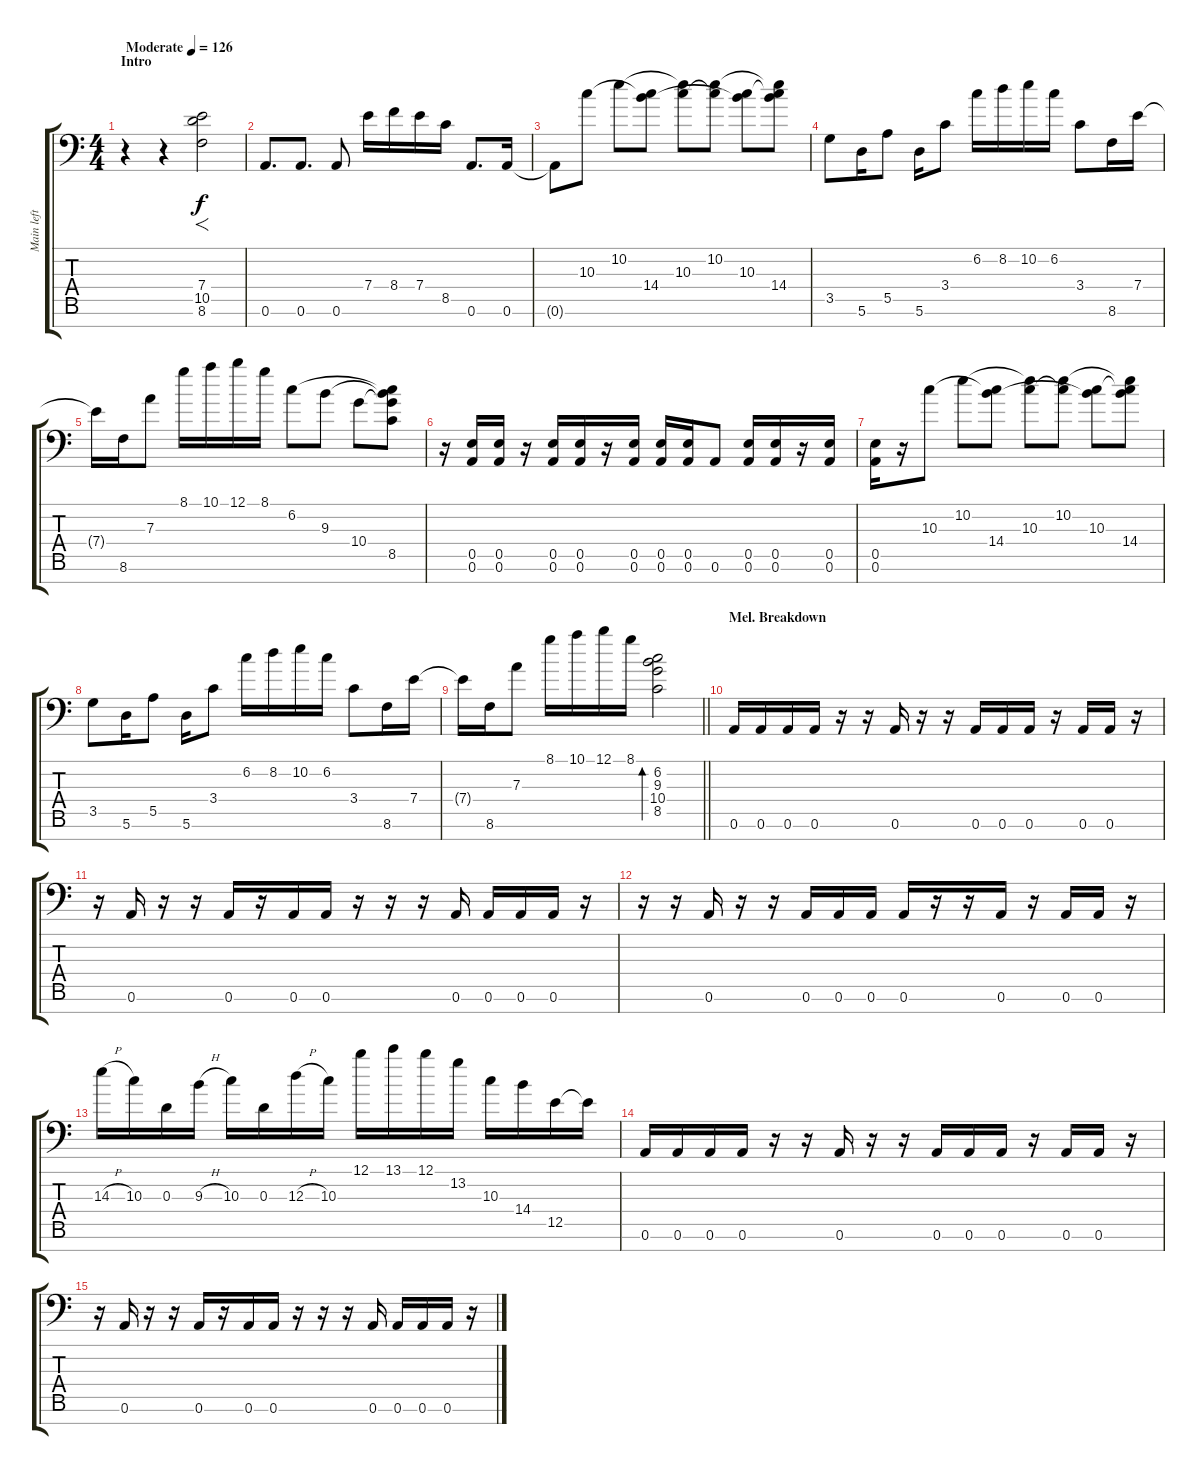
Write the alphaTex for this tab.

\track ("Main left" "Main left") {instrument distortionguitar}
\staff {score tabs}
\tuning (B3 Gb3 D3 A2 E2 A1 E1) {hide}
\ts (4 4)
\section ("" "Intro")
\tempo (126 "Moderate")
\clef f4
\ks aminor
r.4{dy f instrument distortionguitar} r.4 (7.4 10.5 8.6).2{f instrument overdrivenguitar} |
0.6.8{d instrument distortionguitar} 0.6.8{d} 0.6.8 7.4.16 8.4.16 7.4.16 8.5.16 0.6.8{d} 0.6.16 |
0.6{t}.8 10.3.8 10.2.8 (10.3{t} 14.4).8 (10.2{t} 10.3).8 (10.2 10.3{t}).8 (10.3 14.4{t}).8 (10.2{t} 10.3{t} 14.4).8 |
3.5.8 5.6.16 5.5.8 5.6.16 3.4.8 6.2.16 8.2.16 10.2.16 6.2.16 3.4.8 8.6.16 7.4.16 |
7.4{t}.16 8.6.16 7.3.8 8.1.16 10.1.16 12.1.16 8.1.16 6.2.8 9.3.8 10.4.8 (6.2{t} 9.3{t} 10.4{t} 8.5).8 |
r.16 (0.5 0.6).16 (0.5 0.6).16 r.16 (0.5 0.6).16 (0.5 0.6).16 r.16 (0.5 0.6).16 (0.5 0.6).16 (0.5 0.6).16 0.6.8 (0.5 0.6).16 (0.5 0.6).16 r.16 (0.5 0.6).16 |
(0.5 0.6).16 r.16 10.3.8 10.2.8 (10.3{t} 14.4).8 (10.2{t} 10.3).8 (10.2 10.3{t}).8 (10.3 14.4{t}).8 (10.2{t} 10.3{t} 14.4).8 |
3.5.8 5.6.16 5.5.8 5.6.16 3.4.8 6.2.16 8.2.16 10.2.16 6.2.16 3.4.8 8.6.16 7.4.16 |
\barLineRight lightlight
7.4{t}.16 8.6.16 7.3.8 8.1.16 10.1.16 12.1.16 8.1.16 (6.2 9.3 10.4 8.5).2{bd 240} |
\section ("" "Mel. Breakdown")
0.6.16 0.6.16 0.6.16 0.6.16 r.16 r.16 0.6.16 r.16 r.16 0.6.16 0.6.16 0.6.16 r.16 0.6.16 0.6.16 r.16 |
r.16 0.6.16 r.16 r.16 0.6.16 r.16 0.6.16 0.6.16 r.16 r.16 r.16 0.6.16 0.6.16 0.6.16 0.6.16 r.16 |
r.16 r.16 0.6.16 r.16 r.16 0.6.16 0.6.16 0.6.16 0.6.16 r.16 r.16 0.6.16 r.16 0.6.16 0.6.16 r.16 |
14.3{h}.16 10.3.16 0.3.16 9.3{h}.16 10.3.16 0.3.16 12.3{h}.16 10.3.16 12.1.16 13.1.16 12.1.16 13.2.16 10.3.16 14.4.16 12.5.16 12.5{t}.16 |
0.6.16 0.6.16 0.6.16 0.6.16 r.16 r.16 0.6.16 r.16 r.16 0.6.16 0.6.16 0.6.16 r.16 0.6.16 0.6.16 r.16 |
r.16 0.6.16 r.16 r.16 0.6.16 r.16 0.6.16 0.6.16 r.16 r.16 r.16 0.6.16 0.6.16 0.6.16 0.6.16 r.16
